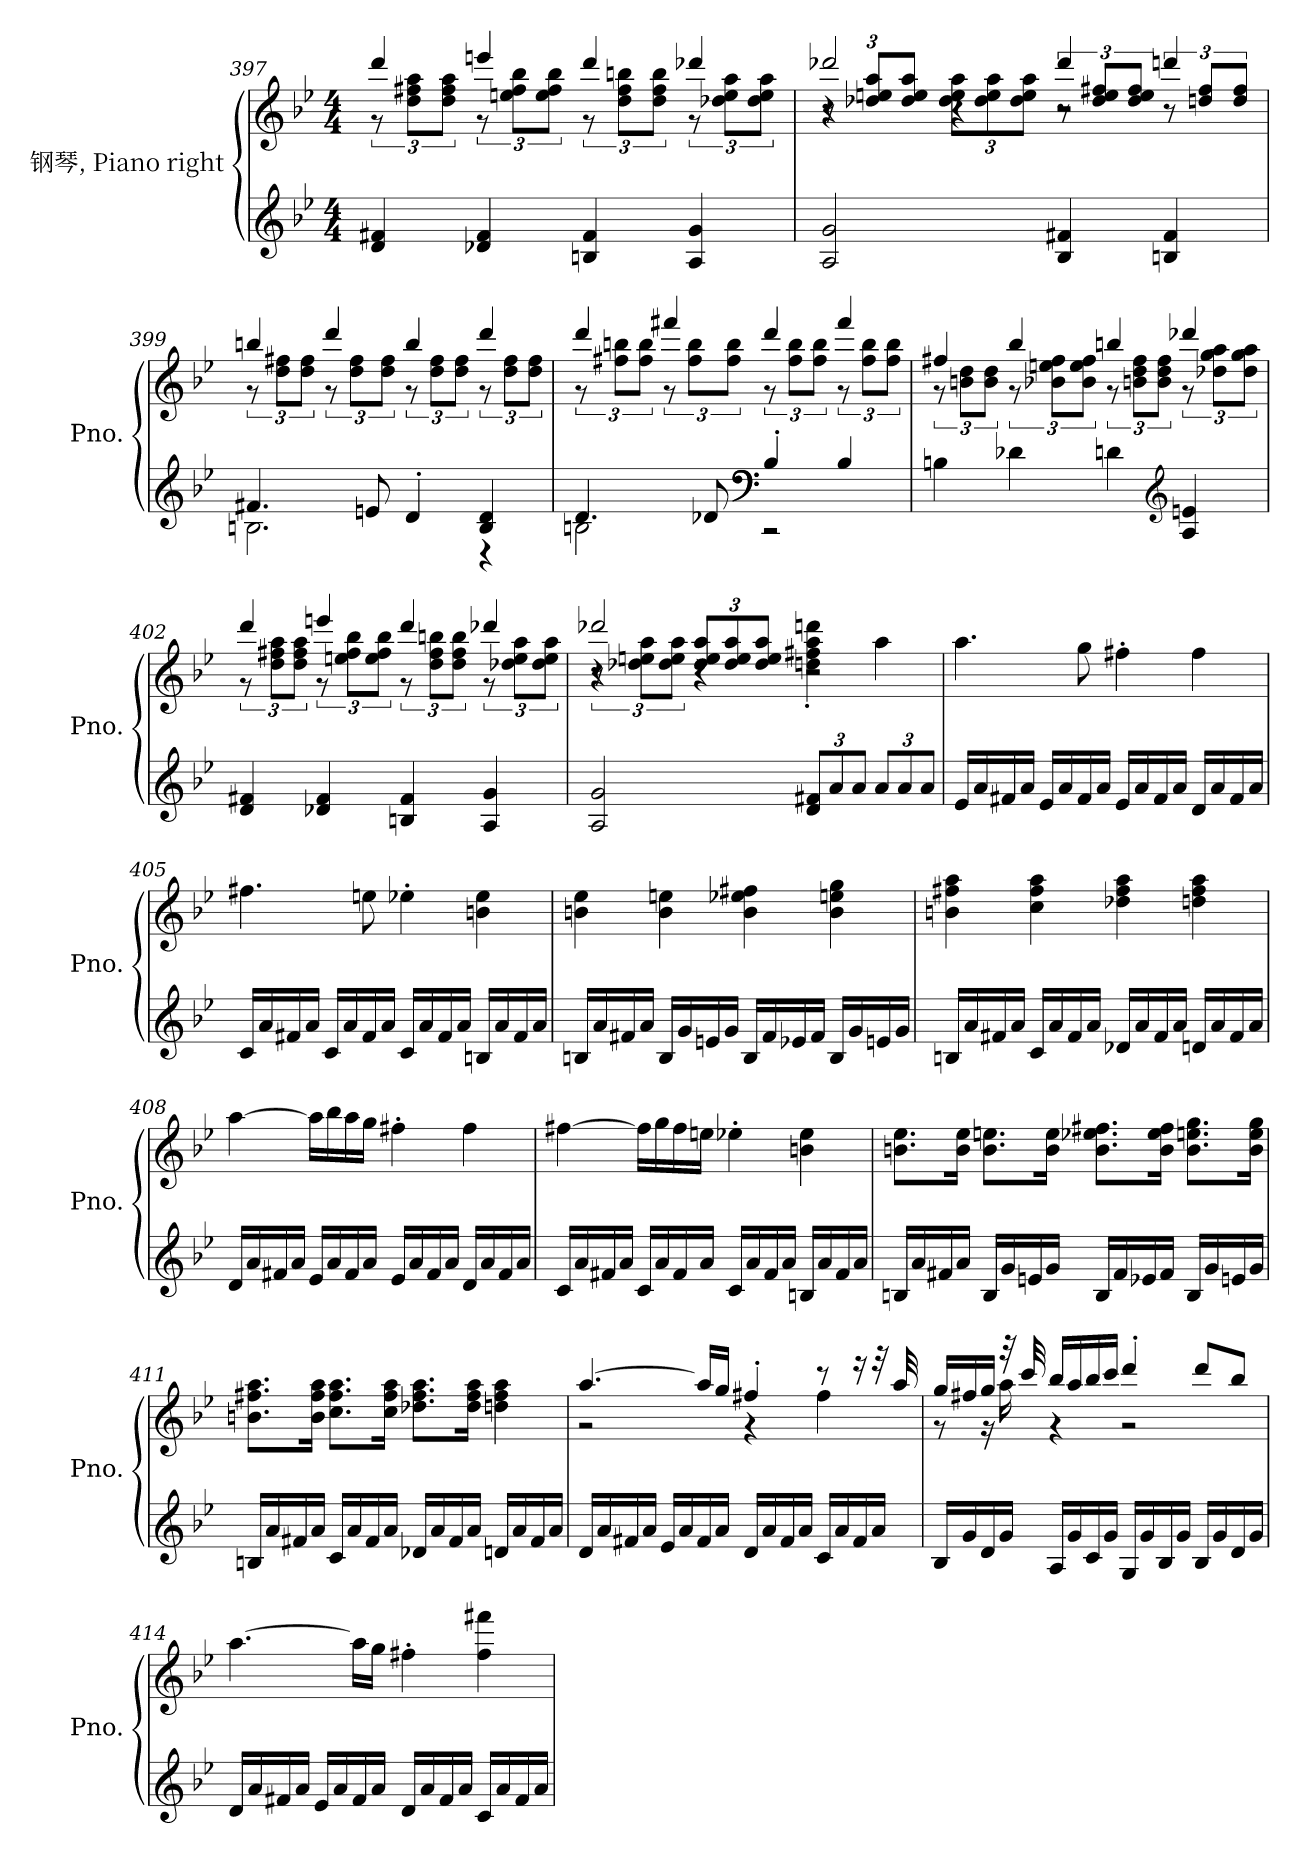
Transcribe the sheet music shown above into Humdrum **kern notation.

**kern	**kern
*part1	*part1
*staff2	*staff1
*I"钢琴, Piano right	*
*I'Pno.	*
!!LO:LB:g=z
*clefG2	*clefG2
*k[b-e-]	*k[b-e-]
*M4/4	*M4/4
=397	=397
*	*^
4d/ 4f#X/	4ddd/	12r
.	.	12dd\ 12ff#X\ 12aa\L
.	.	12dd\ 12ff#\ 12aa\J
4d-X/ 4f#/	4eeen/	12r
.	.	12een\ 12ff#\ 12bb-\L
.	.	12ee\ 12ff#\ 12bb-\J
4Bn/ 4f#/	4ddd/	12r
.	.	12dd\ 12ff#\ 12bbn\L
.	.	12dd\ 12ff#\ 12bb\J
4A/ 4g/	4ddd-X/	12r
.	.	12dd-X\ 12ee\ 12aa\L
.	.	12dd-\ 12ee\ 12aa\J
=398	=398	=398
*	*	*^
2A/ 2g/	2ddd-X/	4r	12r
.	.	.	12dd-X/ 12een/ 12aa/L
.	.	.	12dd-/ 12ee/ 12aa/J
*	*	*Xbrackettup	*
.	.	12dd-\ 12ee\ 12aa\L	4r
.	.	12dd-\ 12ee\ 12aa\	.
.	.	12dd-\ 12ee\ 12aa\J	.
*	*	*	*brackettup
4B-/ 4f#X/	4ddd-/	2r	12r
.	.	.	12dd-/ 12ee/ 12ff#X/L
.	.	.	12dd-/ 12ee/ 12ff#/J
4Bn/ 4f#/	4dddn/	.	12r
.	.	.	12ddn/ 12ff#/L
.	.	.	12dd/ 12ff#/J
*	*v	*v	*v
!!LO:LB:g=z
=399	=399
*	*MM83
*^	*^
4.f#X/	2.Bn\	4bbn/	12r
.	.	.	12dd\ 12ff#X\L
.	.	.	12dd\ 12ff#\J
.	.	4ddd/	12r
.	.	.	12dd\ 12ff#\L
8en/	.	.	.
.	.	.	12dd\ 12ff#\J
4d'/	.	4bb/	12r
.	.	.	12dd\ 12ff#\L
.	.	.	12dd\ 12ff#\J
*	*	*MM82	*
4B/ 4d/	4r	4ddd/	12r
.	.	.	12dd\ 12ff#\L
.	.	.	12dd\ 12ff#\J
=400	=400	=400	=400
4.d/	2Bn\	4ddd/	12r
.	.	.	12ff#X\ 12bbn\L
.	.	.	12ff#\ 12bb\J
.	.	4fff#X/	12r
.	.	.	12ff#\ 12bb\L
8d-X/	.	.	.
.	.	.	12ff#\ 12bb\J
*clefF4	*	*	*
4B'/	2r	4ddd/	12r
.	.	.	12ff#\ 12bb\L
.	.	.	12ff#\ 12bb\J
4B/	.	4fff#/	12r
.	.	.	12ff#\ 12bb\L
.	.	.	12ff#\ 12bb\J
*v	*v	*	*
!!LO:LB:g=z	!!
=401	=401	=401
*	*MM85	*
4Bn\	4ff#X/	12r
.	.	12bn\ 12dd\L
.	.	12b\ 12dd\J
*	*MM87	*
4d-X\	4bb-/	12r
.	.	12b-X\ 12een\ 12ff#\L
.	.	12b-\ 12ee\ 12ff#\J
*	*MM86	*
4dn\	4bbn/	12r
.	.	12bn\ 12dd\ 12ff#\L
.	.	12b\ 12dd\ 12ff#\J
*clefG2	*	*
*	*MM83	*
4A/ 4en/	4ddd-X/	12r
.	.	12dd-X\ 12gg\ 12aa\L
.	.	12dd-\ 12gg\ 12aa\J
=402	=402	=402
*	*MM86	*
4d/ 4f#X/	4ddd/	12r
.	.	12dd\ 12ff#X\ 12aa\L
.	.	12dd\ 12ff#\ 12aa\J
4d-X/ 4f#/	4eeen/	12r
.	.	12een\ 12ff#\ 12bb-\L
.	.	12ee\ 12ff#\ 12bb-\J
4Bn/ 4f#/	4ddd/	12r
.	.	12dd\ 12ff#\ 12bbn\L
.	.	12dd\ 12ff#\ 12bb\J
4A/ 4g/	4ddd-X/	12r
.	.	12dd-X\ 12ee\ 12aa\L
.	.	12dd-\ 12ee\ 12aa\J
!!LO:LB:g=z
=403	=403	=403
*	*	*^
2A/ 2g/	2ddd-X/	12r	4r
.	.	12dd-X\ 12een\ 12aa\L	.
.	.	12dd-\ 12ee\ 12aa\J	.
*	*	*	*Xbrackettup
.	.	4r	12dd-/ 12ee/ 12aa/L
.	.	.	12dd-/ 12ee/ 12aa/
.	.	.	12dd-/ 12ee/ 12aa/J
*Xbrackettup	*	*	*
12d/ 12f#X/L	2r	4ddn\' 4ff#X\' 4aa\' 4dddn\'	2r
12a/	.	.	.
12a/J	.	.	.
*	*MM82	*	*
12a/L	.	4aa\	.
12a/	.	.	.
12a/J	.	.	.
*	*v	*v	*v
=404	=404
*	*MM89
16e-/LL	4.aa\
16a/	.
16f#X/	.
16a/JJ	.
16e-/LL	.
16a/	.
16f#/	8gg\
16a/JJ	.
16e-/LL	4ff#X'\
16a/	.
16f#/	.
16a/JJ	.
16d/LL	4ff#\
16a/	.
16f#/	.
16a/JJ	.
!!LO:LB:g=z
=405	=405
*	*MM91
16c/LL	4.ff#X\
16a/	.
16f#X/	.
16a/JJ	.
16c/LL	.
16a/	.
*	*MM90
16f#/	8een\
16a/JJ	.
16c/LL	4ee-X'\
16a/	.
16f#/	.
16a/JJ	.
*	*MM92
16Bn/LL	4bn\ 4ee-\
16a/	.
16f#/	.
16a/JJ	.
=406	=406
16Bn/LL	4bn\ 4ee-\
16a/	.
16f#X/	.
16a/JJ	.
16B/LL	4b\ 4een\
16g/	.
16en/	.
16g/JJ	.
16B/LL	4b\ 4ee-X\ 4ff#X\
16f#/	.
16e-X/	.
16f#/JJ	.
16B/LL	4b\ 4een\ 4gg\
16g/	.
16en/	.
16g/JJ	.
!!LO:PB:g=z
=407	=407
16Bn/LL	4bn\ 4ff#X\ 4aa\
16a/	.
16f#X/	.
16a/JJ	.
*	*MM97
16c/LL	4cc\ 4ff#\ 4aa\
16a/	.
16f#/	.
16a/JJ	.
*	*MM92
16d-X/LL	4dd-X\ 4ff#\ 4aa\
16a/	.
16f#/	.
16a/JJ	.
*	*MM90
16dn/LL	4ddn\ 4ff#\ 4aa\
16a/	.
16f#/	.
16a/JJ	.
=408	=408
*	*MM93
16d/LL	[4aa\
16a/	.
16f#X/	.
16a/JJ	.
*	*MM102
16e-/LL	16aa\LL]
16a/	16bb-\
16f#/	16aa\
16a/JJ	16gg\JJ
*	*MM98
16e-/LL	4ff#X'\
16a/	.
16f#/	.
16a/JJ	.
*	*MM91
16d/LL	4ff#\
16a/	.
16f#/	.
16a/JJ	.
!!LO:LB:g=z
=409	=409
*	*MM94
16c/LL	[4ff#X\
16a/	.
16f#X/	.
16a/JJ	.
*	*MM102
16c/LL	16ff#\LL]
16a/	16gg\
16f#/	16ff#\
16a/JJ	16een\JJ
*	*MM97
16c/LL	4ee-X'\
16a/	.
16f#/	.
16a/JJ	.
*	*MM92
16Bn/LL	4bn\ 4ee-\
16a/	.
16f#/	.
16a/JJ	.
=410	=410
16Bn/LL	8.bn\ 8.ee-\L
16a/	.
16f#X/	.
16a/JJ	16b\ 16ee-\Jk
16B/LL	8.b\ 8.een\L
16g/	.
16en/	.
16g/JJ	16b\ 16ee\Jk
16B/LL	8.b\ 8.ee-X\ 8.ff#X\L
16f#/	.
16e-X/	.
16f#/JJ	16b\ 16ee-\ 16ff#\Jk
16B/LL	8.b\ 8.een\ 8.gg\L
16g/	.
16en/	.
16g/JJ	16b\ 16ee\ 16gg\Jk
!!LO:LB:g=z
=411	=411
16Bn/LL	8.bn\ 8.ff#X\ 8.aa\L
16a/	.
16f#X/	.
16a/JJ	16b\ 16ff#\ 16aa\Jk
16c/LL	8.cc\ 8.ff#\ 8.aa\L
16a/	.
16f#/	.
16a/JJ	16cc\ 16ff#\ 16aa\Jk
*	*MM94
16d-X/LL	8.dd-X\ 8.ff#\ 8.aa\L
16a/	.
16f#/	.
16a/JJ	16dd-\ 16ff#\ 16aa\Jk
16dn/LL	4ddn\ 4ff#\ 4aa\
16a/	.
16f#/	.
16a/JJ	.
=412	=412
*	*MM93
*	*^
16d/LL	[4.aa/	2r
16a/	.	.
16f#X/	.	.
16a/JJ	.	.
16e-/LL	.	.
16a/	.	.
16f#/	16aa/LL]	.
16a/JJ	16gg/JJ	.
16d/LL	4ff#X'/	4r
16a/	.	.
16f#/	.	.
16a/JJ	.	.
*	*MM92	*
16c/LL	8r	4ff#\
16a/	.	.
16f#/	16r	.
*	*MM81	*
16a/JJ	32r	.
*	*MM111	*
.	32aa/	.
!!LO:LB:g=z	!!
=413	=413	=413
*	*MM97	*
16B-/LL	16gg/LL	8r
16g/	16ff#X/	.
16d/	16gg/JJ	16r
*	*MM81	*
16g/JJ	32r	16aa\
*	*MM111	*
.	32ccc/	.
*	*MM97	*
16A/LL	16bb-/LL	4r
16g/	16aa/	.
16c/	16bb-/	.
16g/JJ	16ccc/JJ	.
*	*MM95	*
16G/LL	4ddd'/	2r
16g/	.	.
16B-/	.	.
16g/JJ	.	.
16B-/LL	8ddd/L	.
16g/	.	.
16d/	8bb-/J	.
16g/JJ	.	.
*	*v	*v
=414	=414
*	*MM93
16d/LL	[4.aa\
16a/	.
16f#X/	.
16a/JJ	.
16e-/LL	.
16a/	.
16f#/	16aa\LL]
16a/JJ	16gg\JJ
16d/LL	4ff#X'\
16a/	.
16f#/	.
16a/JJ	.
*	*MM90
16c/LL	4ff#\ 4fff#X\
16a/	.
16f#/	.
16a/JJ	.
=	=
*-	*-
